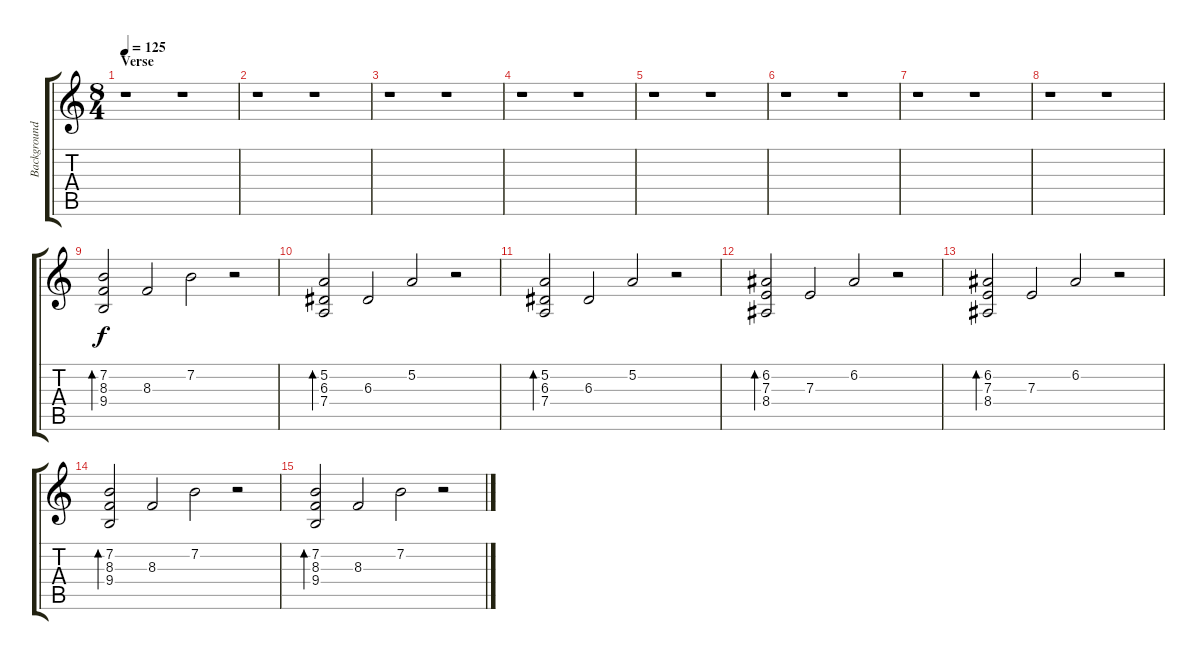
\track ("Background Sound" "Background") {instrument kalimba}
\staff {score tabs}
\tuning (G4 E4 A3 D3 G2 C2) {hide}
\ts (8 4)
\section ("" "Verse")
\tempo 125
\clef g2
\ks c
r.1{dy f} r.1 |
r.1 r.1 |
r.1 r.1 |
r.1 r.1 |
r.1 r.1 |
r.1 r.1 |
r.1 r.1 |
r.1 r.1 |
(7.2 8.3 9.4).2{bd 240} 8.3.2 7.2.2 r.2 |
(5.2 6.3 7.4).2{bd 240} 6.3.2 5.2.2 r.2 |
(5.2 6.3 7.4).2{bd 240} 6.3.2 5.2.2 r.2 |
(6.2 7.3 8.4).2{bd 240} 7.3.2 6.2.2 r.2 |
(6.2 7.3 8.4).2{bd 240} 7.3.2 6.2.2 r.2 |
(7.2 8.3 9.4).2{bd 240} 8.3.2 7.2.2 r.2 |
(7.2 8.3 9.4).2{bd 240} 8.3.2 7.2.2 r.2
